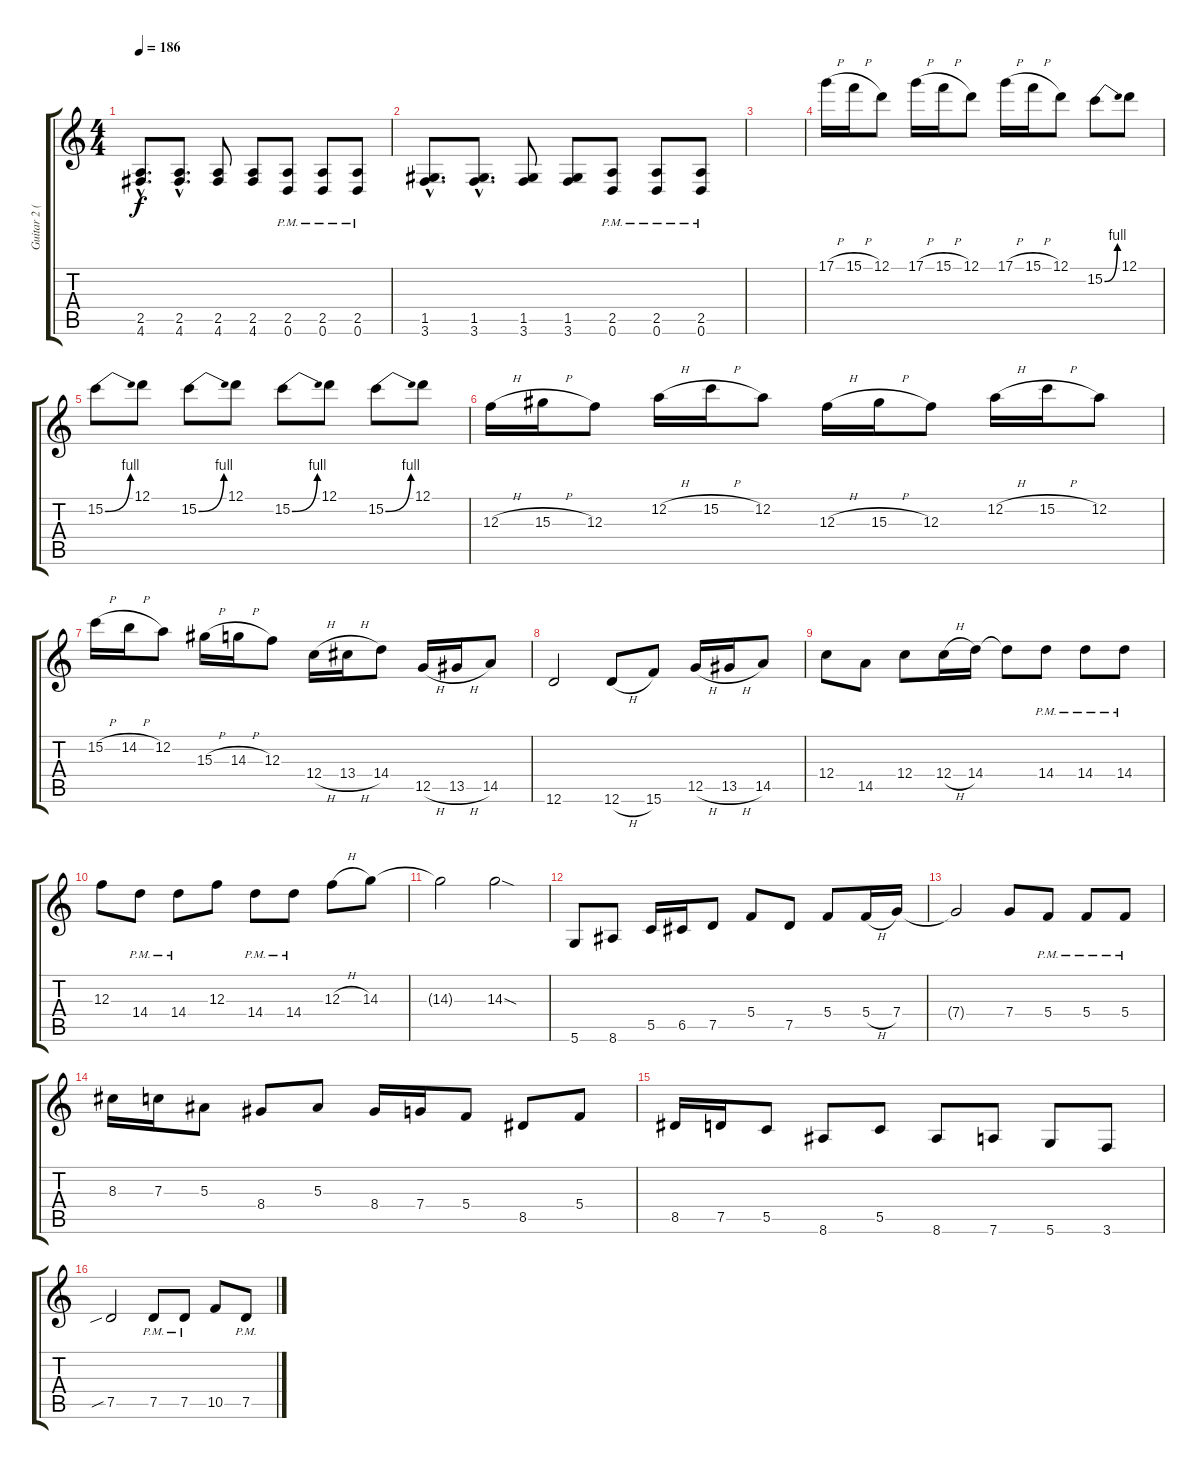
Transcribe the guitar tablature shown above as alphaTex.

\track ("Guitar 2 (Holmes)" "Guitar 2 (") {instrument distortionguitar}
\staff {score tabs}
\tuning (D4 A3 F3 C3 G2 D2) {hide}
\ts (4 4)
\tempo 186
\clef g2
\ks c
(2.5{hac} 4.6{hac}).8{d dy f} (2.5{hac} 4.6{hac}).8{d} (2.5 4.6).8 (2.5 4.6).8 (2.5{pm} 0.6{pm}).8 (2.5{pm} 0.6{pm}).8 (2.5{pm} 0.6{pm}).8 |
(1.5{hac} 3.6{hac}).8{d} (1.5{hac} 3.6{hac}).8{d} (1.5 3.6).8 (1.5 3.6).8 (2.5{pm} 0.6{pm}).8 (2.5{pm} 0.6{pm}).8 (2.5{pm} 0.6{pm}).8 |
|
17.1{h}.16{volume 14 instrument overdrivenguitar} 15.1{h}.16 12.1.8 17.1{h}.16 15.1{h}.16 12.1.8 17.1{h}.16 15.1{h}.16 12.1.8 15.2{be (bend 0 0 60 4)}.8 12.1.8 |
15.2{be (bend 0 0 60 4)}.8 12.1.8 15.2{be (bend 0 0 60 4)}.8 12.1.8 15.2{be (bend 0 0 60 4)}.8 12.1.8 15.2{be (bend 0 0 60 4)}.8 12.1.8 |
12.3{h}.16 15.3{h}.16 12.3.8 12.2{h}.16 15.2{h}.16 12.2.8 12.3{h}.16 15.3{h}.16 12.3.8 12.2{h}.16 15.2{h}.16 12.2.8 |
15.2{h}.16 14.2{h}.16 12.2.8 15.3{h}.16 14.3{h}.16 12.3.8 12.4{h}.16 13.4{h}.16 14.4.8 12.5{h}.16 13.5{h}.16 14.5.8 |
12.6.2 12.6{h}.8 15.6.8 12.5{h}.16 13.5{h}.16 14.5.8 |
12.4.8 14.5.8 12.4.8 12.4{h}.16 14.4.16 14.4{t}.8 14.4{pm}.8 14.4{pm}.8 14.4{pm}.8 |
12.3.8 14.4{pm}.8 14.4{pm}.8 12.3.8 14.4{pm}.8 14.4{pm}.8 12.3{h}.8 14.3.8 |
14.3{t}.2 14.3{sod}.2 |
5.6.8 8.6.8 5.5.16 6.5.16 7.5.8 5.4.8 7.5.8 5.4.8 5.4{h}.16 7.4.16 |
7.4{t}.2 7.4.8 5.4{pm}.8 5.4{pm}.8 5.4{pm}.8 |
8.3.16 7.3.16 5.3.8 8.4.8 5.3.8 8.4.16 7.4.16 5.4.8 8.5.8 5.4.8 |
8.5.16 7.5.16 5.5.8 8.6.8 5.5.8 8.6.8 7.6.8 5.6.8 3.6.8 |
7.5{sib}.2 7.5{pm}.8 7.5{pm}.8 10.5.8 7.5{pm}.8
